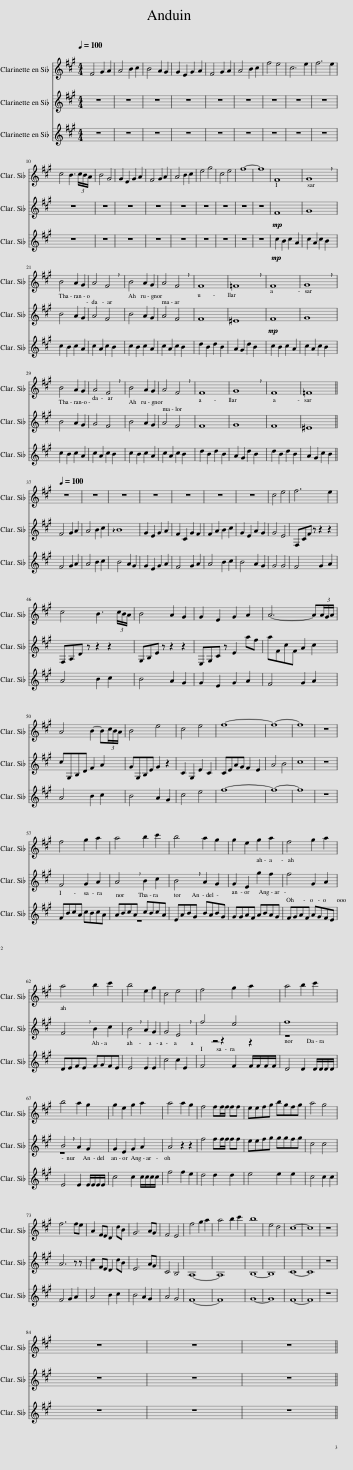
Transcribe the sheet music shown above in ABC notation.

X:1
%%score 1 ( 2 3 ) 4
L:1/8
Q:1/4=100
M:4/4
I:linebreak $
K:none
V:1 treble transpose=-2
V:2 treble transpose=-2
V:3 treble transpose="-2 "
V:4 treble transpose=-2
V:1
[K:A] F4 G2 A2 | A4 B2 c2 | B4 A2 G2 | G2 E2 G2 A2 | F4 G2 A2 | %5
 A4 B2 c2 | f4 e4 | c6 e2 | f6 e2 |$ c4 B3 (3c/B/A/ | %10
 B4 G4 | G2 E2 G2 A2 | F4 G2 A2 | A4 B2 c2 | e4 g4 | %15
 c4 e4 | f8- | f8 | F8 | !breath!G8 |$ %20
 B4 A2 G2 | A4 !breath!F4 | B4 A2 G2 | A4 !breath!F4 | F8 | %25
 !breath!=F8 | F8 | !breath!G8 |$ B4 A2 G2 | A4 !breath!F4 | %30
 B4 A2 G2 | A4 !breath!F4 | F8 | !breath!G8 | F8 | %35
 =F8 ||$[Q:1/4=100] z8 | z8 | z8 | z8 | %40
 z8 | z8 | z8 | c4 e4 | f6 e2 |$ %45
 c4 B3 (3c/B/A/ | B4 A2 G2 | G2 E2 G2 A2 | A6- A(3A/G/A/ |$ A4 B2- B(3c/B/A/ | %50
 B4 e4 | c4 e4 | f8- | f8- | f8 | %55
 z8 |$ f4 g2 a2 | a4 b2 c'2 | b4 a2 g2 | g2 e2 g2 a2 | %60
 f4 g2 a2 |$ a4 b2 c'2 | b4 e2 g2 | c4 e4 | f4 g2 a2 | %65
 a4 b2 c'2 |$ b4 a2 g2 | g2 e2 g2 a2 | a4 a2 g2 | f4 ff/f/ ff | %70
 eefg bgfg | a4 g4 |$ f6 fe | A2 FE D2 dB | G6 AG | %75
 F4 E4 | f4 g2 a2 | a4 b2 c'2 | b8 | e4 d4 | %80
 c8- | c8 | z8 |$ z8 | z8 | %85
 z8 || %86
V:2
[K:A] z8 | z8 | z8 | z8 | z8 | %5
 z8 | z8 | z8 | z8 |$ z8 | %10
 z8 | z8 | z8 | z8 | z8 | %15
 z8 | z8 | z8 |!mp! F8 | G8 |$ %20
 B4 A2 G2 | A4 F4 | B4 A2 G2 | A4 F4 | F8 | %25
 ^E8 |!mp! F8 | G8 |$ B4 A2 G2 | A4 F4 | %30
 B4 A2 G2 | A4 F4 | F8 | G8 | F8 | %35
 ^E8 ||$ F4 G2 A2 | A4 B2 c2 | !arpeggio!B8 | G2 E2 G2 A2 | %40
 F2 C2 G2 F2 | F2 A2 B2 c2 | G2 E2 A2 G2 | G4 E4 | F,CF z z2 z2 |$ %45
 F,A,D z z2 z2 | G,B,E z z2 z2 | E,G,C z E2 af | aFcF A2 c2 |$ cG,B,D F2 A2 | %50
 GG,B,E G2 z2 | C2 G,2 E2 C2 | CEAG F2 E2 | A4 B4 | c8 | %55
 z8 |$ F4 G2 A2 | !breath!A4 B2 c2 | !breath!B4 A2 G2 | G2 E2 g2 f2 | %60
 f4 G2 A2 |$ !breath!F4 B2 c2 | !breath!B4 A2 G2 | G4 !breath!E4 | z4 z2 z2 | %65
 f8 |$ !breath!B4 A2 G2 | G2 E2 G2 A2 | A4 z2 z2 | f4 ff/f/ ff | %70
 eefg ggfg | c4 c4 |$ A6 z z | d2 FE D2 dB | E6 AG | %75
 C4 B,4 | A,8- | A,8 | B,8- | B,8 | %80
 C8- | C8 | z8 |$ z8 | z8 | %85
 z8 || %86
V:3
[K:A] x8 | x8 | x8 | x8 | x8 | %5
 x8 | x8 | x8 | x8 |$ x8 | %10
 x8 | x8 | x8 | x8 | x8 | %15
 x8 | x8 | x8 | x8 | x8 |$ %20
 x8 | x8 | x8 | x8 | x8 | %25
 x8 | x8 | x8 |$ x8 | x8 | %30
 x8 | x8 | x8 | x8 | x8 | %35
 x8 ||$ x8 | x8 | x8 | x8 | %40
 x8 | x8 | x8 | x8 | x8 |$ %45
 x8 | x8 | x8 | x8 |$ x8 | %50
 x8 | x8 | x8 | x8 | x8 | %55
 x8 |$ x8 | x8 | x8 | x8 | %60
 x8 |$ x8 | x8 | x8 | f4 e4 | %65
 z8 |$ z8 | x8 | x8 | x8 | %70
 x8 | x8 |$ x8 | x8 | x8 | %75
 x8 | x8 | x8 | x8 | x8 | %80
 x8 | x8 | x8 |$ x8 | x8 | %85
 x8 || %86
V:4
[K:A] z8 | z8 | z8 | z8 | z8 | %5
 z8 | z8 | z8 | z8 |$ z8 | %10
 z8 | z8 | z8 | z8 | z8 | %15
 z8 | z8 | z8 |!mp! c2 B2 c2 A2 | c2 A2 c2 B2 |$ %20
 c2 B2 c2 A2 | c2 A2 c2 B2 | c2 B2 c2 A2 | c2 A2 c2 B2 | d2 B2 d2 B2 | %25
 A2 G2 d2 B2 | c2 B2 c2 A2 | c2 A2 c2 B2 |$ c2 B2 c2 A2 | c2 A2 c2 B2 | %30
 c2 B2 c2 A2 | c2 A2 c2 B2 | d2 B2 d2 B2 | A2 G2 d2 B2 | d2 B2 d2 B2 | %35
 A2 G2 c2 B2 ||$ F4 G2 A2 | A4 B2 c2 | B4 A2 G2 | G2 E2 G2 A2 | %40
 F4 G2 A2 | A4 B2 c2 | B4 A2 G2 | G4 G4 | F4 G2 A2 |$ %45
 A4 B2 c2 | B4 A2 G2 | G2 E2 G2 A2 | F4 G2 A2 |$ A4 B2 c2 | %50
 B4 A2 G2 | c4 e4 | f8- | f8- | f8 | %55
 z8 |$ FBcA cBcA | ABcA cBcA | EABG BABG | GGAF ABAG | %60
 FGAF AGFE |$ DEFE FGFE | E4 E2 E2 | c4 c2 E2 | F4 F2 F/F/F/F/ | %65
 D4 D2 D/D/D/D/ |$ E4 E2 E/E/E/E/ | c4 c2 c/c/c/c/ | f4 f2 e2 | d4 d2 d2 | %70
 e4 e2 e2 | c4 c2 c2 |$ F4 G2 A2 | A4 B2 c2 | B4 A2 G2 | %75
 A4 G4 | F8- | F8 | G8- | G8 | %80
 F8- | F8 | z8 |$ z8 | z8 | %85
 z8 || %86
